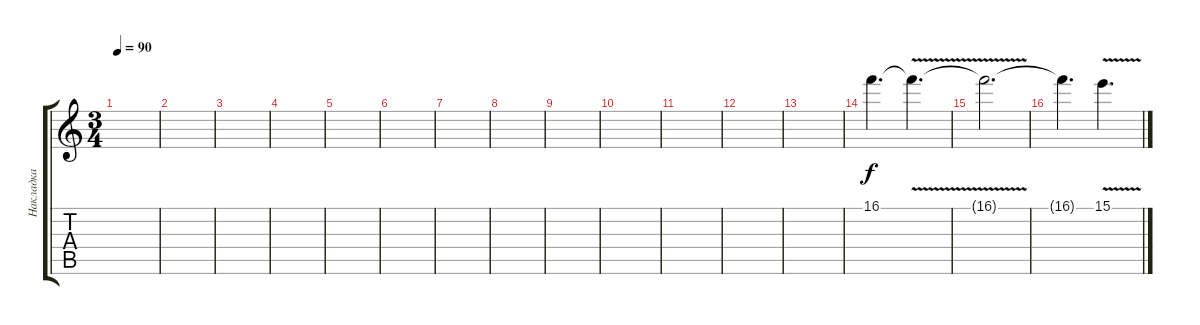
\track ("Накладка" "Накладка") {instrument acousticguitarsteel}
\staff {score tabs}
\tuning (Db4 Ab3 E3 B2 Gb2 Db2) {hide}
\ts (3 4)
\tempo 90
\clef g2
\ks c
|
|
|
|
|
|
|
|
|
|
|
|
|
16.1.4{d instrument distortionguitar} 16.1{v t}.4{d} |
16.1{t}.2{d} |
16.1{t}.4{d} 15.1{v}.4{d}
